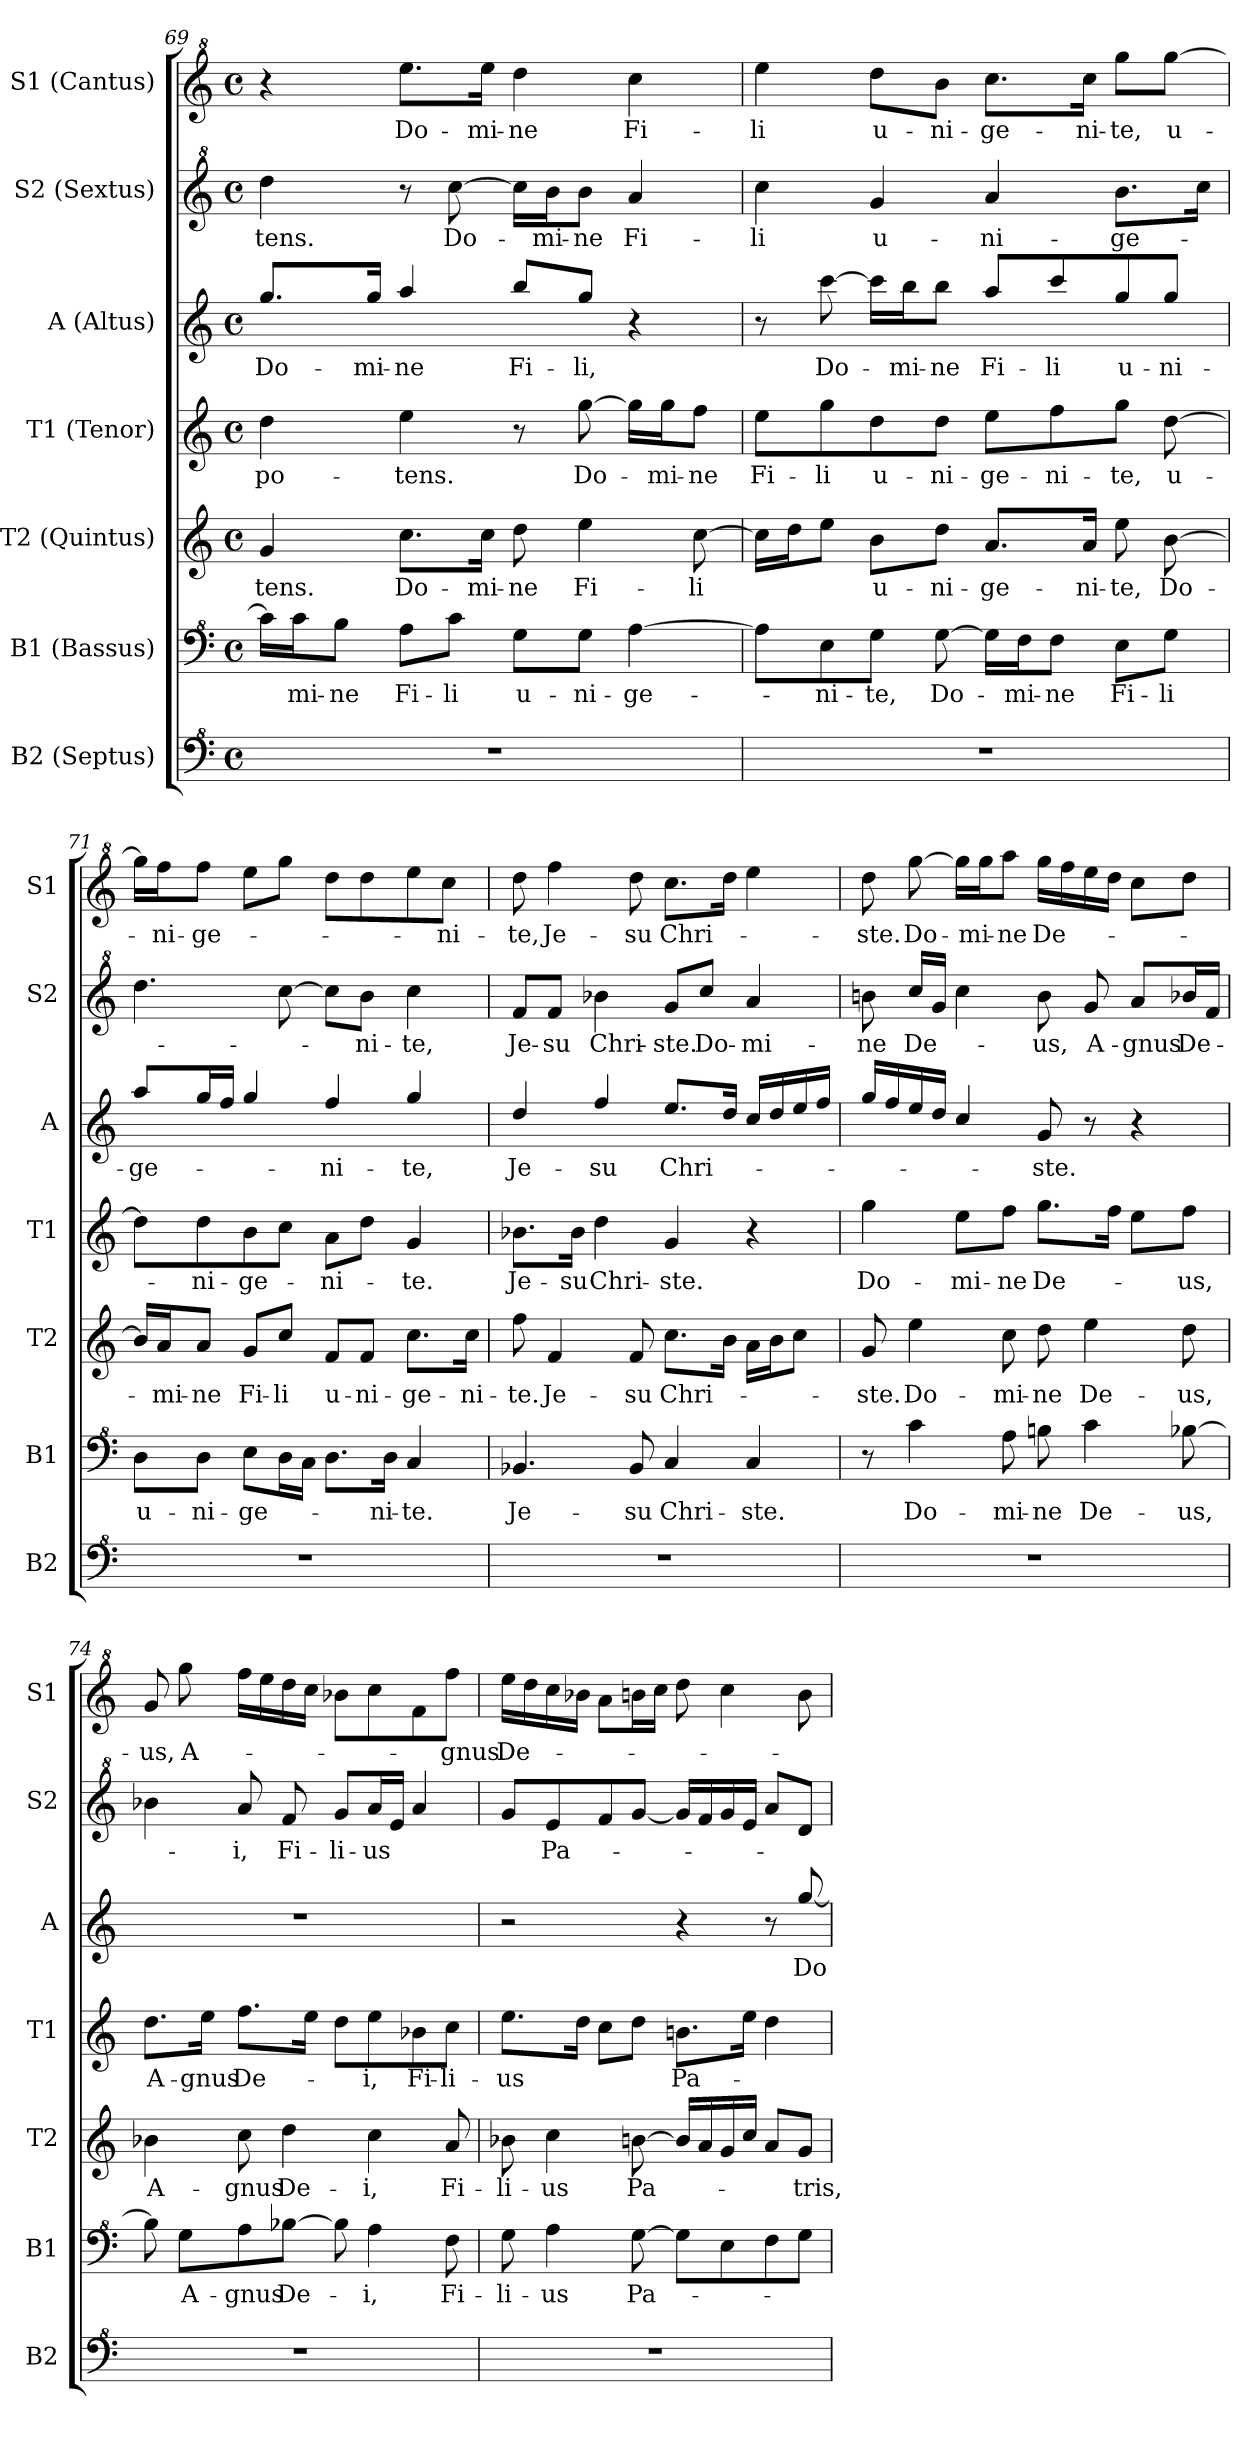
**kern	**kern	**text	**kern	**text	**kern	**text	**kern	**text	**kern	**text	**kern	**text
*part7	*part6	*part6	*part5	*part5	*part4	*part4	*part3	*part3	*part2	*part2	*part1	*part1
*staff7	*staff6	*staff6	*staff5	*staff5	*staff4	*staff4	*staff3	*staff3	*staff2	*staff2	*staff1	*staff1
*I"B2 (Septus)	*I"B1 (Bassus)	*	*I"T2 (Quintus)	*	*I"T1 (Tenor)	*	*I"A (Altus)	*	*I"S2 (Sextus)	*	*I"S1 (Cantus)	*
*I'B2	*I'B1	*	*I'T2	*	*I'T1	*	*I'A	*	*I'S2	*	*I'S1	*
*clefF^4	*clefF^4	*	*clefG2	*	*clefG2	*	*clefG2	*	*clefG^2	*	*clefG^2	*
*k[]	*k[]	*	*k[]	*	*k[]	*	*k[]	*	*k[]	*	*k[]	*
*M4/4	*M4/4	*	*M4/4	*	*M4/4	*	*M4/4	*	*M4/4	*	*M4/4	*
*met(c)	*met(c)	*	*met(c)	*	*met(c)	*	*met(c)	*	*met(c)	*	*met(c)	*
=69	=69	=69	=69	=69	=69	=69	=69	=69	=69	=69	=69	=69
!	!	!	!	!LO:LY:b	!	!LO:LY:b	!	!LO:LY:b	!	!LO:LY:b	!	!
1r	16cc\LL]	.	4g/	-tens.	4dd\	-po-	8.gg/L	Do-	4ddd\	-tens.	4r	.
!	!	!LO:LY:b	!	!	!	!	!	!	!	!	!	!
.	16cc\J	-mi-	.	.	.	.	.	.	.	.	.	.
!	!	!LO:LY:b	!	!	!	!	!	!	!	!	!	!
.	8b\J	-ne	.	.	.	.	.	.	.	.	.	.
!	!	!	!	!	!	!	!	!LO:LY:b	!	!	!	!
.	.	.	.	.	.	.	16gg/Jk	-mi-	.	.	.	.
!	!	!LO:LY:b	!	!LO:LY:b	!	!LO:LY:b	!	!LO:LY:b	!	!	!	!LO:LY:b
.	8a\L	Fi-	8.cc\L	Do-	4ee\	-tens.	4aa/	-ne	8r	.	8.eee\L	Do-
!	!	!LO:LY:b	!	!	!	!	!	!	!	!LO:LY:b	!	!
.	8cc\J	-li	.	.	.	.	.	.	[8ccc\	Do-	.	.
!	!	!	!	!LO:LY:b	!	!	!	!	!	!	!	!LO:LY:b
.	.	.	16cc\Jk	-mi-	.	.	.	.	.	.	16eee\Jk	-mi-
!	!	!LO:LY:b	!	!LO:LY:b	!	!	!	!LO:LY:b	!	!	!	!LO:LY:b
.	8g\L	u-	8dd\	-ne	8r	.	8bb/L	Fi-	16ccc\LL]	.	4ddd\	-ne
!	!	!	!	!	!	!	!	!	!	!LO:LY:b	!	!
.	.	.	.	.	.	.	.	.	16bb\J	-mi-	.	.
!	!	!LO:LY:b	!	!LO:LY:b	!	!LO:LY:b	!	!LO:LY:b	!	!LO:LY:b	!	!
.	8g\J	-ni-	4ee\	Fi-	[8gg\	Do-	8gg/J	-li,	8bb\J	-ne	.	.
!	!	!LO:LY:b	!	!	!	!	!	!	!	!LO:LY:b	!	!LO:LY:b
.	[4a\	-ge-	.	.	16gg\LL]	.	4r	.	4aa/	Fi-	4ccc\	Fi-
!	!	!	!	!	!	!LO:LY:b	!	!	!	!	!	!
.	.	.	.	.	16gg\J	-mi-	.	.	.	.	.	.
!	!	!	!	!LO:LY:b	!	!LO:LY:b	!	!	!	!	!	!
.	.	.	[8cc\	-li	8ff\J	-ne	.	.	.	.	.	.
=70	=70	=70	=70	=70	=70	=70	=70	=70	=70	=70	=70	=70
!	!	!	!	!	!	!LO:LY:b	!	!	!	!LO:LY:b	!	!LO:LY:b
1r	8a\L]	.	16cc\LL]	.	8ee\L	Fi-	8r	.	4ccc\	-li	4eee\	-li
.	.	.	16dd\J	.	.	.	.	.	.	.	.	.
!	!	!LO:LY:b	!	!	!	!LO:LY:b	!	!LO:LY:b	!	!	!	!
.	8e\	-ni-	8ee\J	.	8gg\	-li	[8ccc\	Do-	.	.	.	.
!	!	!LO:LY:b	!	!LO:LY:b	!	!LO:LY:b	!	!	!	!LO:LY:b	!	!LO:LY:b
.	8g\J	-te,	8b\L	u-	8dd\	u-	16ccc\LL]	.	4gg/	u-	8ddd\L	u-
!	!	!	!	!	!	!	!	!LO:LY:b	!	!	!	!
.	.	.	.	.	.	.	16bb\J	-mi-	.	.	.	.
!	!	!LO:LY:b	!	!LO:LY:b	!	!LO:LY:b	!	!LO:LY:b	!	!	!	!LO:LY:b
.	[8g\	Do-	8dd\J	-ni-	8dd\J	-ni-	8bb\J	-ne	.	.	8bb\J	-ni-
!	!	!	!	!LO:LY:b	!	!LO:LY:b	!	!LO:LY:b	!	!LO:LY:b	!	!LO:LY:b
.	16g\LL]	.	8.a/L	-ge-	8ee\L	-ge-	8aa/L	Fi-	4aa/	-ni-	8.ccc\L	-ge-
!	!	!LO:LY:b	!	!	!	!	!	!	!	!	!	!
.	16f\J	-mi-	.	.	.	.	.	.	.	.	.	.
!	!	!LO:LY:b	!	!	!	!LO:LY:b	!	!LO:LY:b	!	!	!	!
.	8f\J	-ne	.	.	8ff\	-ni-	8ccc/	-li	.	.	.	.
!	!	!	!	!LO:LY:b	!	!	!	!	!	!	!	!LO:LY:b
.	.	.	16a/Jk	-ni-	.	.	.	.	.	.	16ccc\Jk	-ni-
!	!	!LO:LY:b	!	!LO:LY:b	!	!LO:LY:b	!	!LO:LY:b	!	!LO:LY:b	!	!LO:LY:b
.	8e\L	Fi-	8ee\	-te,	8gg\J	-te,	8gg/	u-	8.bb\L	-ge-	8ggg\L	-te,
!	!	!LO:LY:b	!	!LO:LY:b	!	!LO:LY:b	!	!LO:LY:b	!	!	!	!LO:LY:b
.	8g\J	-li	[8b\	Do-	[8dd\	u-	8gg/J	-ni-	.	.	[8ggg\J	u-
.	.	.	.	.	.	.	.	.	16ccc\Jk	.	.	.
=71	=71	=71	=71	=71	=71	=71	=71	=71	=71	=71	=71	=71
!	!	!LO:LY:b	!	!	!	!	!	!LO:LY:b	!	!	!	!
1r	8d\L	u-	16b/LL]	.	8dd\L]	.	8aa/L	-ge-	4.ddd\	.	16ggg\LL]	.
!	!	!	!	!LO:LY:b	!	!	!	!	!	!	!	!LO:LY:b
.	.	.	16a/J	-mi-	.	.	.	.	.	.	16fff\J	-ni-
!	!	!LO:LY:b	!	!LO:LY:b	!	!LO:LY:b	!	!	!	!	!	!LO:LY:b
.	8d\J	-ni-	8a/J	-ne	8dd\	-ni-	16gg/L	.	.	.	8fff\J	-ge-
.	.	.	.	.	.	.	16ff/JJ	.	.	.	.	.
!	!	!LO:LY:b	!	!LO:LY:b	!	!LO:LY:b	!	!	!	!	!	!
.	8e\L	-ge-	8g/L	Fi-	8b\	-ge-	4gg/	.	.	.	8eee\L	.
!	!	!	!	!LO:LY:b	!	!	!	!	!	!	!	!
.	16d\L	.	8cc/J	-li	8cc\J	.	.	.	[8ccc\	.	8ggg\J	.
.	16c\JJ	.	.	.	.	.	.	.	.	.	.	.
!	!	!	!	!LO:LY:b	!	!LO:LY:b	!	!LO:LY:b	!	!	!	!
.	8.d\L	.	8f/L	u-	8a\L	-ni-	4ff/	-ni-	8ccc\L]	.	8ddd\L	.
!	!	!	!	!LO:LY:b	!	!	!	!	!	!LO:LY:b	!	!
.	.	.	8f/J	-ni-	8dd\J	.	.	.	8bb\J	-ni-	8ddd\	.
!	!	!LO:LY:b	!	!	!	!	!	!	!	!	!	!
.	16d\Jk	-ni-	.	.	.	.	.	.	.	.	.	.
!	!	!LO:LY:b	!	!LO:LY:b	!	!LO:LY:b	!	!LO:LY:b	!	!LO:LY:b	!	!
.	4c/	-te.	8.cc\L	-ge-	4g/	-te.	4gg/	-te,	4ccc\	-te,	8eee\	.
!	!	!	!	!	!	!	!	!	!	!	!	!LO:LY:b
.	.	.	.	.	.	.	.	.	.	.	8ccc\J	-ni-
!	!	!	!	!LO:LY:b	!	!	!	!	!	!	!	!
.	.	.	16cc\Jk	-ni-	.	.	.	.	.	.	.	.
!!LO:LB:g=z
=72	=72	=72	=72	=72	=72	=72	=72	=72	=72	=72	=72	=72
!	!	!LO:LY:b	!	!LO:LY:b	!	!LO:LY:b	!	!LO:LY:b	!	!LO:LY:b	!	!LO:LY:b
1r	4.B-X/	Je-	8ff\	-te.	8.b-X\L	Je-	4dd/	Je-	8ff/L	Je-	8ddd\	-te,
!	!	!	!	!LO:LY:b	!	!	!	!	!	!LO:LY:b	!	!LO:LY:b
.	.	.	4f/	Je-	.	.	.	.	8ff/J	-su	4fff\	Je-
!	!	!	!	!	!	!LO:LY:b	!	!	!	!	!	!
.	.	.	.	.	16b-\Jk	-su	.	.	.	.	.	.
!	!	!	!	!	!	!LO:LY:b	!	!LO:LY:b	!	!LO:LY:b	!	!
.	.	.	.	.	4dd\	Chri-	4ff/	-su	4bb-X\	Chri-	.	.
!	!	!LO:LY:b	!	!LO:LY:b	!	!	!	!	!	!	!	!LO:LY:b
.	8B-/	-su	8f/	-su	.	.	.	.	.	.	8ddd\	-su
!	!	!LO:LY:b	!	!LO:LY:b	!	!LO:LY:b	!	!LO:LY:b	!	!LO:LY:b	!	!LO:LY:b
.	4c/	Chri-	8.cc\L	Chri-	4g/	-ste.	8.ee/L	Chri-	8gg/L	-ste.	8.ccc\L	Chri-
!	!	!	!	!	!	!	!	!	!	!LO:LY:b	!	!
.	.	.	.	.	.	.	.	.	8ccc/J	Do-	.	.
.	.	.	16b\Jk	.	.	.	16dd/Jk	.	.	.	16ddd\Jk	.
!	!	!LO:LY:b	!	!	!	!	!	!	!	!LO:LY:b	!	!
.	4c/	-ste.	16a\LL	.	4r	.	16cc/LL	.	4aa/	-mi-	4eee\	.
.	.	.	16b\J	.	.	.	16dd/	.	.	.	.	.
.	.	.	8cc\J	.	.	.	16ee/	.	.	.	.	.
.	.	.	.	.	.	.	16ff/JJ	.	.	.	.	.
=73	=73	=73	=73	=73	=73	=73	=73	=73	=73	=73	=73	=73
!	!	!	!	!LO:LY:b	!	!LO:LY:b	!	!	!	!LO:LY:b	!	!LO:LY:b
1r	8r	.	8g/	-ste.	4gg\	Do-	16gg/LL	.	8bbni\	-ne	8ddd\	-ste.
.	.	.	.	.	.	.	16ff/	.	.	.	.	.
!	!	!LO:LY:b	!	!LO:LY:b	!	!	!	!	!	!LO:LY:b	!	!LO:LY:b
.	4cc\	Do-	4ee\	Do-	.	.	16ee/	.	16ccc/LL	De-	[8ggg\	Do-
.	.	.	.	.	.	.	16dd/JJ	.	16gg/JJ	.	.	.
!	!	!	!	!	!	!LO:LY:b	!	!	!	!	!	!
.	.	.	.	.	8ee\L	-mi-	4cc/	.	4ccc\	.	16ggg\LL]	.
!	!	!	!	!	!	!	!	!	!	!	!	!LO:LY:b
.	.	.	.	.	.	.	.	.	.	.	16ggg\J	-mi-
!	!	!LO:LY:b	!	!LO:LY:b	!	!LO:LY:b	!	!	!	!	!	!LO:LY:b
.	8a\	-mi-	8cc\	-mi-	8ff\J	-ne	.	.	.	.	8aaa\J	-ne
!	!	!LO:LY:b	!	!LO:LY:b	!	!LO:LY:b	!	!LO:LY:b	!	!LO:LY:b	!	!LO:LY:b
.	8bni\	-ne	8dd\	-ne	8.gg\L	De-	8g/	-ste.	8bb\	-us,	16ggg\LL	De-
.	.	.	.	.	.	.	.	.	.	.	16fff\	.
!	!	!LO:LY:b	!	!LO:LY:b	!	!	!	!	!	!LO:LY:b	!	!
.	4cc\	De-	4ee\	De-	.	.	8r	.	8gg/	A-	16eee\	.
.	.	.	.	.	16ff\Jk	.	.	.	.	.	16ddd\JJ	.
!	!	!	!	!	!	!	!	!	!	!LO:LY:b	!	!
.	.	.	.	.	8ee\L	.	4r	.	8aa/L	-gnus	8ccc\L	.
!	!	!LO:LY:b	!	!LO:LY:b	!	!LO:LY:b	!	!	!	!LO:LY:b	!	!
.	[8b-X\	-us,	8dd\	-us,	8ff\J	-us,	.	.	16bb-X/L	De-	8ddd\J	.
.	.	.	.	.	.	.	.	.	16ff/JJ	.	.	.
=74	=74	=74	=74	=74	=74	=74	=74	=74	=74	=74	=74	=74
!	!	!	!	!LO:LY:b	!	!LO:LY:b	!	!	!	!	!	!LO:LY:b
1r	8b-\]	.	4b-X\	A-	8.dd\L	A-	1r	.	4bb-X\	.	8gg/	-us,
!	!	!LO:LY:b	!	!	!	!	!	!	!	!	!	!LO:LY:b
.	8g\L	A-	.	.	.	.	.	.	.	.	8ggg\	A-
!	!	!	!	!	!	!LO:LY:b	!	!	!	!	!	!
.	.	.	.	.	16ee\Jk	-gnus	.	.	.	.	.	.
!	!	!LO:LY:b	!	!LO:LY:b	!	!LO:LY:b	!	!	!	!LO:LY:b	!	!
.	8a\	-gnus	8cc\	-gnus	8.ff\L	De-	.	.	8aa/	-i,	16fff\LL	.
.	.	.	.	.	.	.	.	.	.	.	16eee\	.
!	!	!LO:LY:b	!	!LO:LY:b	!	!	!	!	!	!LO:LY:b	!	!
.	[8b-X\J	De-	4dd\	De-	.	.	.	.	8ff/	Fi-	16ddd\	.
.	.	.	.	.	16ee\Jk	.	.	.	.	.	16ccc\JJ	.
!	!	!	!	!	!	!	!	!	!	!LO:LY:b	!	!
.	8b-\]	.	.	.	8dd\L	.	.	.	8gg/L	-li-	8bb-X\L	.
!	!	!LO:LY:b	!	!LO:LY:b	!	!LO:LY:b	!	!	!	!LO:LY:b	!	!
.	4a\	-i,	4cc\	-i,	8ee\	-i,	.	.	16aa/L	-us	8ccc\	.
.	.	.	.	.	.	.	.	.	16ee/JJ	.	.	.
!	!	!	!	!	!	!LO:LY:b	!	!	!	!	!	!
.	.	.	.	.	8b-X\	Fi-	.	.	4aa/	.	8ff\	.
!	!	!LO:LY:b	!	!LO:LY:b	!	!LO:LY:b	!	!	!	!	!	!LO:LY:b
.	8f\	Fi-	8a/	Fi-	8cc\J	-li-	.	.	.	.	8fff\J	-gnus
=75	=75	=75	=75	=75	=75	=75	=75	=75	=75	=75	=75	=75
!	!	!LO:LY:b	!	!LO:LY:b	!	!LO:LY:b	!	!	!	!	!	!LO:LY:b
1r	8g\	-li-	8b-X\	-li-	8.ee\L	-us	2r	.	8gg/L	.	16eee\LL	De-
.	.	.	.	.	.	.	.	.	.	.	16ddd\	.
!	!	!LO:LY:b	!	!LO:LY:b	!	!	!	!	!	!LO:LY:b	!	!
.	4a\	-us	4cc\	-us	.	.	.	.	8ee/	Pa-	16ccc\	.
.	.	.	.	.	16dd\Jk	.	.	.	.	.	16bb-X\JJ	.
.	.	.	.	.	8cc\L	.	.	.	8ff/	.	8aa\L	.
!	!	!LO:LY:b	!	!LO:LY:b	!	!	!	!	!	!	!	!
.	[8g\	Pa-	[8bn\	Pa-	8dd\J	.	.	.	[8gg/J	.	16bbn\L	.
.	.	.	.	.	.	.	.	.	.	.	16ccc\JJ	.
!	!	!	!	!	!	!LO:LY:b	!	!	!	!	!	!
.	8g\L]	.	16b/LL]	.	8.bn\L	Pa-	4r	.	16gg/LL]	.	8ddd\	.
.	.	.	16a/	.	.	.	.	.	16ff/	.	.	.
.	8e\	.	16g/	.	.	.	.	.	16gg/	.	4ccc\	.
.	.	.	16cc/JJ	.	16ee\Jk	.	.	.	16ee/JJ	.	.	.
.	8f\	.	8a/L	.	4dd\	.	8r	.	8aa/L	.	.	.
!	!	!	!	!LO:LY:b	!	!	!	!LO:LY:b	!	!	!	!
.	8g\J	.	8g/J	-tris,	.	.	[8gg/	Do-	8dd/J	.	8bb\	.
=	=	=	=	=	=	=	=	=	=	=	=	=
*-	*-	*-	*-	*-	*-	*-	*-	*-	*-	*-	*-	*-
